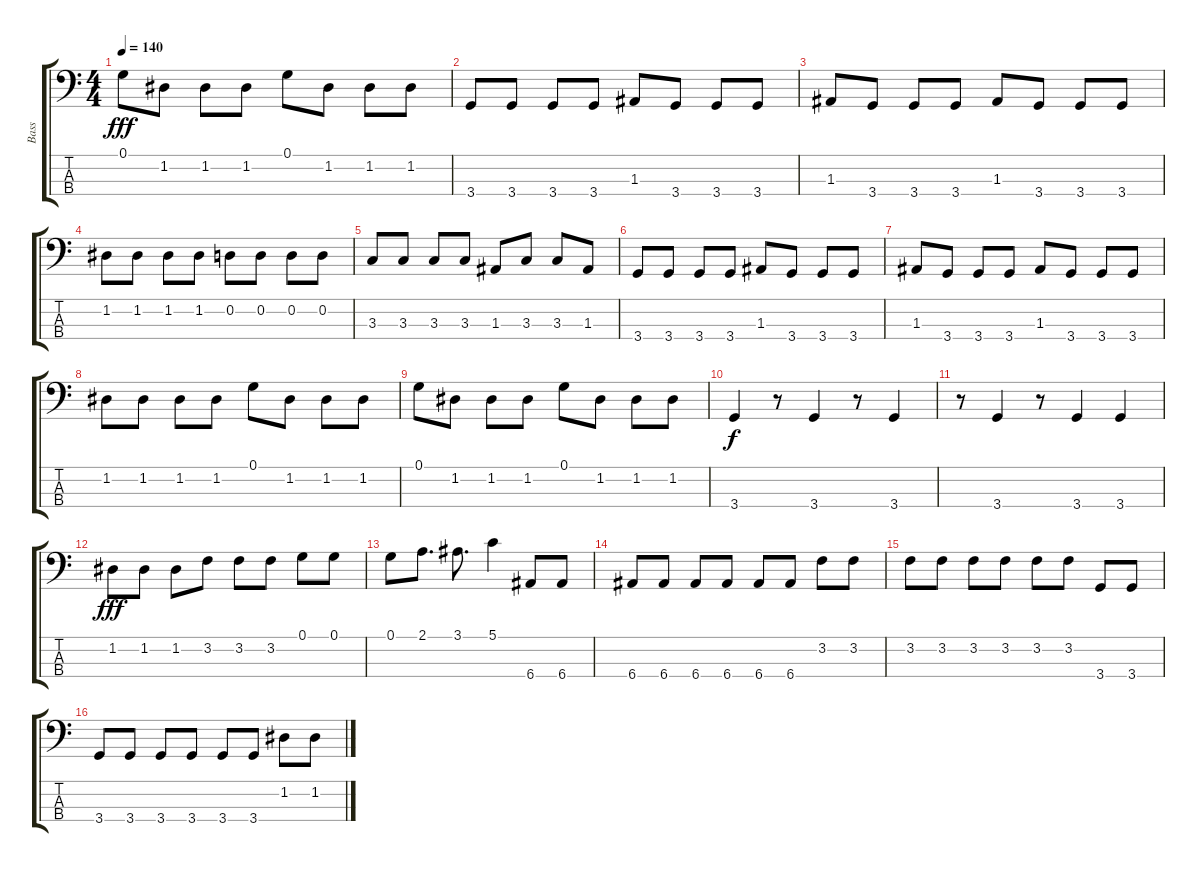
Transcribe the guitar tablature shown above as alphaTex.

\track ("Bass" "Bass") {instrument electricbassfinger}
\staff {score tabs}
\tuning (G2 D2 A1 E1) {hide}
\ts (4 4)
\tempo 140
\clef f4
\ks c
0.1.8{dy fff} 1.2.8 1.2.8 1.2.8 0.1.8 1.2.8 1.2.8 1.2.8 |
3.4.8 3.4.8 3.4.8 3.4.8 1.3.8 3.4.8 3.4.8 3.4.8 |
1.3.8 3.4.8 3.4.8 3.4.8 1.3.8 3.4.8 3.4.8 3.4.8 |
1.2.8 1.2.8 1.2.8 1.2.8 0.2.8 0.2.8 0.2.8 0.2.8 |
3.3.8 3.3.8 3.3.8 3.3.8 1.3.8 3.3.8 3.3.8 1.3.8 |
3.4.8 3.4.8 3.4.8 3.4.8 1.3.8 3.4.8 3.4.8 3.4.8 |
1.3.8 3.4.8 3.4.8 3.4.8 1.3.8 3.4.8 3.4.8 3.4.8 |
1.2.8 1.2.8 1.2.8 1.2.8 0.1.8 1.2.8 1.2.8 1.2.8 |
0.1.8 1.2.8 1.2.8 1.2.8 0.1.8 1.2.8 1.2.8 1.2.8 |
3.4.4{dy f} r.8 3.4.4 r.8 3.4.4 |
r.8 3.4.4 r.8 3.4.4 3.4.4 |
1.2.8{dy fff} 1.2.8 1.2.8 3.2.8 3.2.8 3.2.8 0.1.8 0.1.8 |
0.1.8 2.1.8{d} 3.1.8{d} 5.1.4 6.4.8 6.4.8 |
6.4.8 6.4.8 6.4.8 6.4.8 6.4.8 6.4.8 3.2.8 3.2.8 |
3.2.8 3.2.8 3.2.8 3.2.8 3.2.8 3.2.8 3.4.8 3.4.8 |
3.4.8 3.4.8 3.4.8 3.4.8 3.4.8 3.4.8 1.2.8 1.2.8
